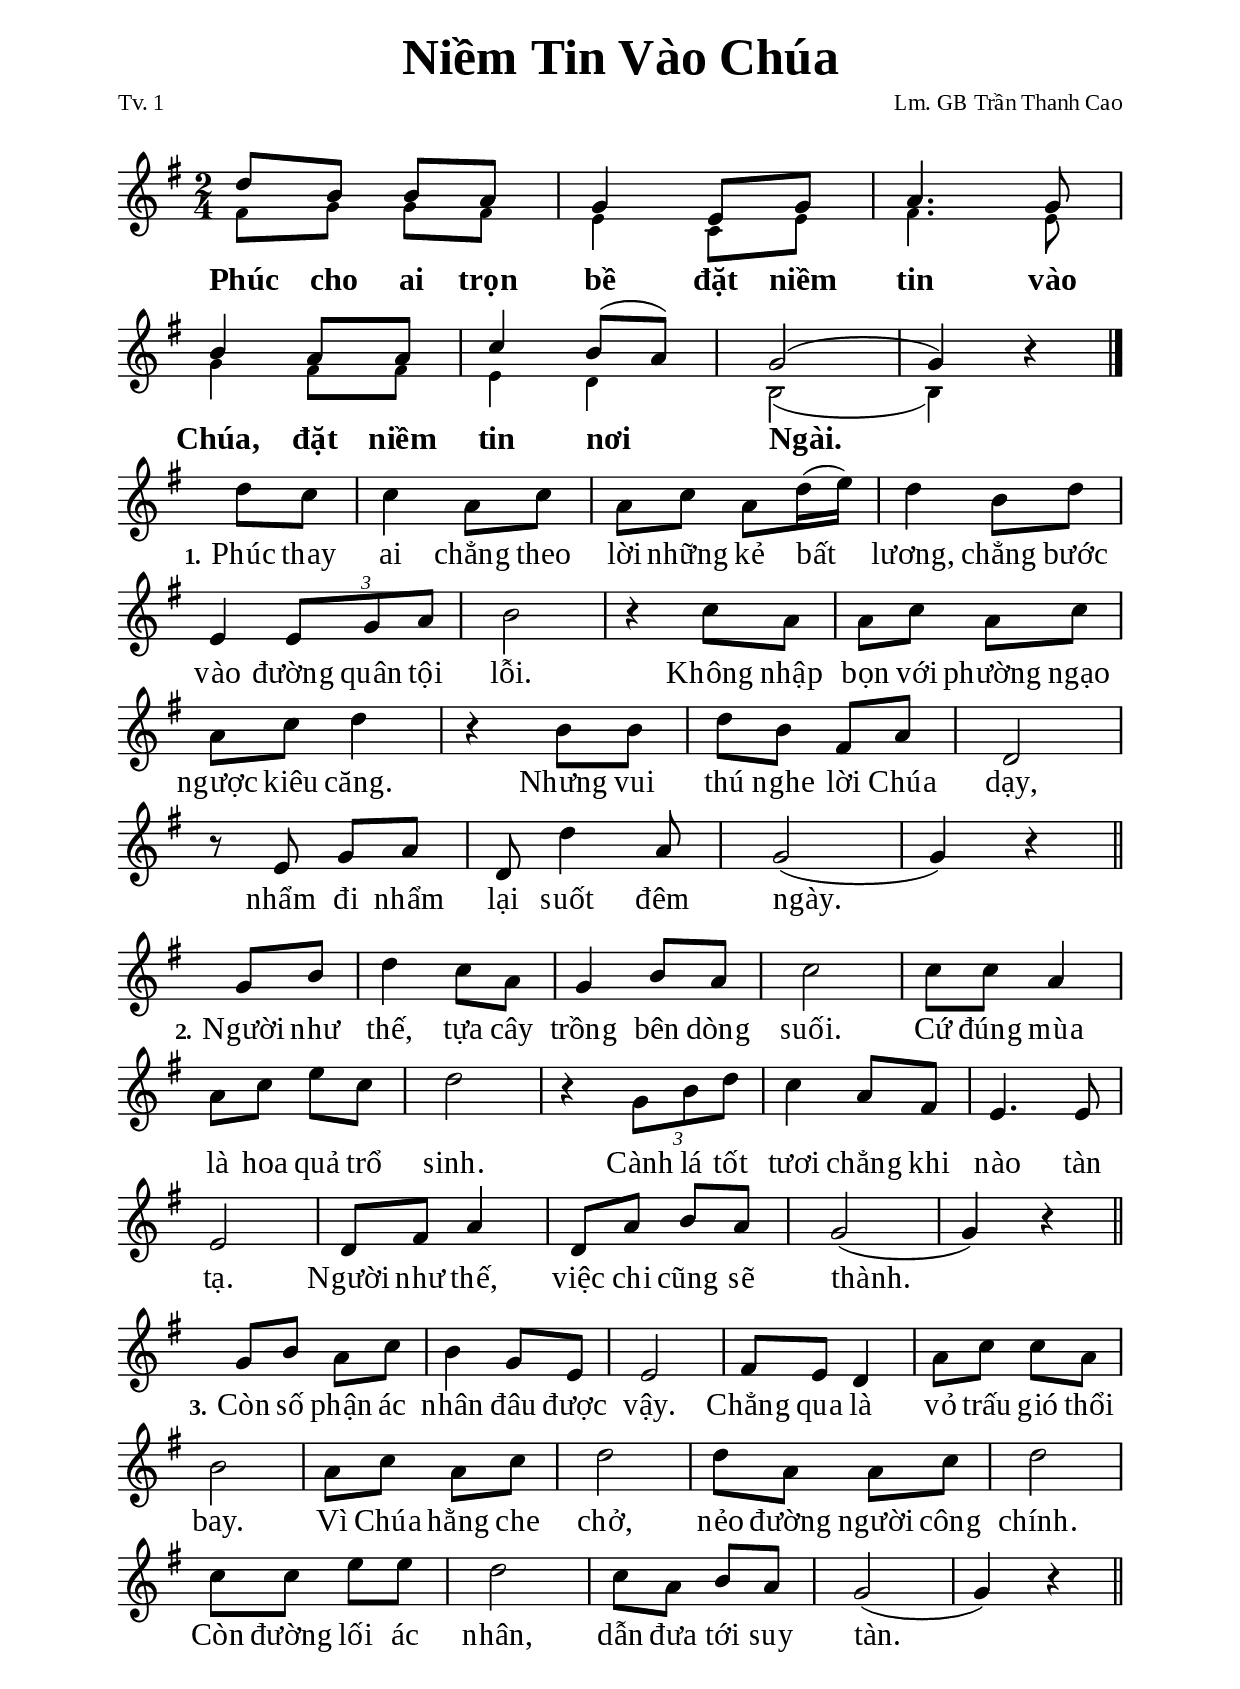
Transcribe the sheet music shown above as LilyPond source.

% Cài đặt chung
\version "2.20.0"
\include "english.ly"

\header {
  title = \markup { \fontsize #3 "Niềm Tin Vào Chúa" }
  poet = "Tv. 1"
  composer = "Lm. GB Trần Thanh Cao"
  arranger = " "
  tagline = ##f
}

\paper {
  #(set-paper-size "a4")
  top-margin = 10\mm
  bottom-margin = 10\mm
  left-margin = 20\mm
  right-margin = 20\mm
  indent = #0
  #(define fonts
    (make-pango-font-tree
      "Liberation Serif"
      "Liberation Serif"
      "Liberation Serif"
      (/ 20 20)))
  page-count = #1
}

% Nhạc điệp khúc
nhacDiepKhucSop = \relative c'' {
  d8 b b a |
  g4 e8 g |
  a4. g8 |
  b4 a8 a |
  c4 b8 (a) |
  g2 ( |
  g4) r \bar "|."
}

nhacDiepKhucBas = \relative c' {
  fs8 g g fs |
  e4 c8 e |
  fs4. e8 |
  g4 fs8 fs |
  e4 d |
  b2 ( |
  b4) r
}

% Nhạc phiên khúc
nhacPhienKhucMot = \relative c'' {
  \partial 4 d8 c |
  c4 a8 c |
  a c a d16 (e) |
  d4 b8 d |
  e,4 \tuplet 3/2 { e8 g a } |
  b2 |
  r4 c8 a |
  a c a c |
  a c d4 |
  r b8 b |
  d b fs a |
  d,2 |
  r8 e g a |
  d, d'4 a8 |g2 ( |
  g4) r \bar "||"
}

nhacPhienKhucHai = \relative c'' {
  \partial 4 g8 b |
  d4 c8 a |
  g4 b8 a |
  c2 |
  c8 c a4 |
  a8 c e c |
  d2 |
  r4 \tuplet 3/2 { g,8 b d } |
  c4 a8 fs |
  e4. e8 |
  e2 |
  d8 fs a4 |
  d,8 a' b a |
  g2 ( |
  g4) r \bar "||"
}

nhacPhienKhucBa = \relative c'' {
  g8 b a c |
  b4 g8 e |
  e2 |
  fs8 e d4 |
  a'8 c c a |
  b2 |
  a8 c a c |
  d2 |
  d8 a a c |
  d2 |
  c8 c e e |
  d2 |
  c8 a b a |
  g2 ( |
  g4) r \bar "||"
}

% Lời điệp khúc
loiDiepKhuc = \lyricmode {
  Phúc cho ai trọn bề đặt niềm tin vào Chúa,
  đặt niềm tin nơi Ngài.
}

% Lời phiên khúc
loiPhienKhucMot = \lyricmode {
  \set stanza = #"1."
  Phúc thay ai chẳng theo lời những kẻ bất lương,
  chẳng bước vào đường quân tội lỗi.
  Không nhập bọn với phường ngạo ngược kiêu căng.
  Nhưng vui thú nghe lời Chúa dạy,
  nhẩm đi nhẩm lại suốt đêm ngày.
}

loiPhienKhucHai = \lyricmode {
  \set stanza = #"2."
  Người như thế, tựa cây trồng bên dòng suối.
  Cứ đúng mùa là hoa quả trổ sinh.
  Cành lá tốt tươi chẳng khi nào tàn tạ.
  Người như thế, việc chi cũng sẽ thành.
}

loiPhienKhucBa = \lyricmode {
  \set stanza = #"3."
  Còn số phận ác nhân đâu được vậy.
  Chẳng qua là vỏ trấu gió thổi bay.
  Vì Chúa hằng che chở,
  nẻo đường người công chính.
  Còn đường lối ác nhân, dẫn đưa tới suy tàn.
}


% Dàn trang
\score {
  \new ChoirStaff <<
    \new Staff = diepKhuc \with {
        \consists "Merge_rests_engraver"
        \magnifyStaff #(magstep +1)
      }
      <<
      \new Voice = beSop {
        \voiceOne \key g \major \time 2/4 \nhacDiepKhucSop
      }
      \new Voice = beBas {
        \override NoteHead.font-size = #-2
        \voiceTwo \key g \major \time 2/4 \nhacDiepKhucBas
      }
    >>
    \new Lyrics \lyricsto beSop \loiDiepKhuc
  >>
  \layout {
    \override Lyrics.LyricText.font-series = #'bold
    \override Lyrics.LyricText.font-size = #+3
    \override Lyrics.LyricSpace.minimum-distance = #3.0
    \override Score.BarNumber.break-visibility = ##(#f #f #f)
    \override Score.SpacingSpanner.uniform-stretching = ##t
  }
}

\score {
  \new ChoirStaff <<
    \new Staff = phienKhuc \with {
        \magnifyStaff #(magstep +1)
      }
      <<
      \new Voice = beSop {
        \key g \major \time 2/4 \nhacPhienKhucMot
      }
    >>
    \new Lyrics \lyricsto beSop \loiPhienKhucMot
  >>
  \layout {
    \override Staff.TimeSignature.transparent = ##t
    \override Lyrics.LyricText.font-size = #+3
    \override Lyrics.LyricSpace.minimum-distance = #0.5
    \override Score.BarNumber.break-visibility = ##(#f #f #f)
    \override Score.SpacingSpanner.uniform-stretching = ##t
  }
}

\score {
  \new ChoirStaff <<
    \new Staff = phienKhuc \with {
        \magnifyStaff #(magstep +1)
      }
      <<
      \new Voice = beSop {
        \key g \major \time 2/4 \nhacPhienKhucHai
      }
    >>
    \new Lyrics \lyricsto beSop \loiPhienKhucHai
  >>
  \layout {
    \override Staff.TimeSignature.transparent = ##t
    \override Lyrics.LyricText.font-size = #+3
    \override Lyrics.LyricSpace.minimum-distance = #0.5
    \override Score.BarNumber.break-visibility = ##(#f #f #f)
    \override Score.SpacingSpanner.uniform-stretching = ##t
  }
}

\score {
  \new ChoirStaff <<
    \new Staff = phienKhuc \with {
        \magnifyStaff #(magstep +1)
      }
      <<
      \new Voice = beSop {
        \key g \major \time 2/4 \nhacPhienKhucBa
      }
    >>
    \new Lyrics \lyricsto beSop \loiPhienKhucBa
  >>
  \layout {
    \override Staff.TimeSignature.transparent = ##t
    \override Lyrics.LyricText.font-size = #+3
    \override Lyrics.LyricSpace.minimum-distance = #0.5
    \override Score.BarNumber.break-visibility = ##(#f #f #f)
    \override Score.SpacingSpanner.uniform-stretching = ##t
  }
}
